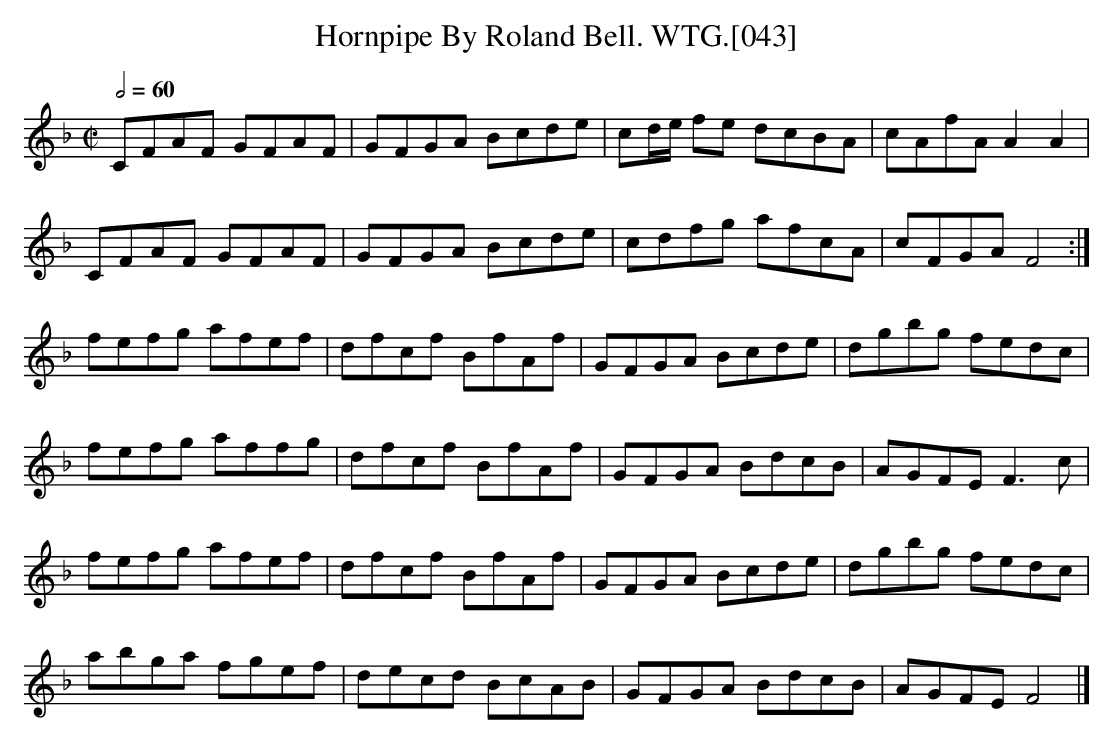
X:1
T:Hornpipe By Roland Bell. WTG.[043]
M:C|
L:1/8
Q:2/4=60
K:F
CFAF GFAF | GFGA Bcde | cd/e/ fe dcBA | cAfA A2A2 |
CFAF GFAF | GFGA Bcde | cdfg afcA | cFGA F4:|
fefg afef | dfcf BfAf | GFGA Bcde | dgbg fedc |
fefg affg | dfcf BfAf | GFGA BdcB | AGFE F3c |
fefg afef | dfcf BfAf | GFGA Bcde | dgbg fedc |
abga fgef | decd BcAB | GFGA BdcB | AGFE F4|]
